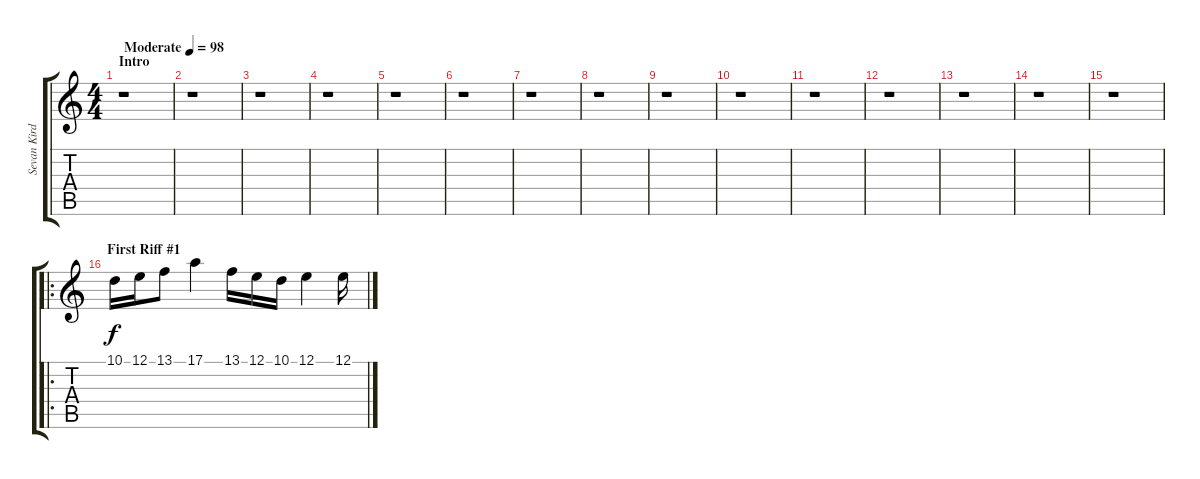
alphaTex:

\track ("Sevan Kirder or Chrigel" "Sevan Kird") {instrument flute}
\staff {score tabs}
\tuning (E4 B3 G3 D3 A2 E2) {hide}
\ts (4 4)
\section ("" "Intro")
\tempo (98 "Moderate")
\clef g2
\ks c
r.1{dy f instrument flute} |
r.1 |
r.1 |
r.1 |
r.1 |
r.1 |
r.1 |
r.1 |
r.1 |
r.1 |
r.1 |
r.1 |
r.1 |
r.1 |
r.1 |
\ro
\section ("" "First Riff #1")
10.1.16 12.1.16 13.1.8 17.1.4 13.1.16 12.1.16 10.1.16 12.1.4 12.1.16
